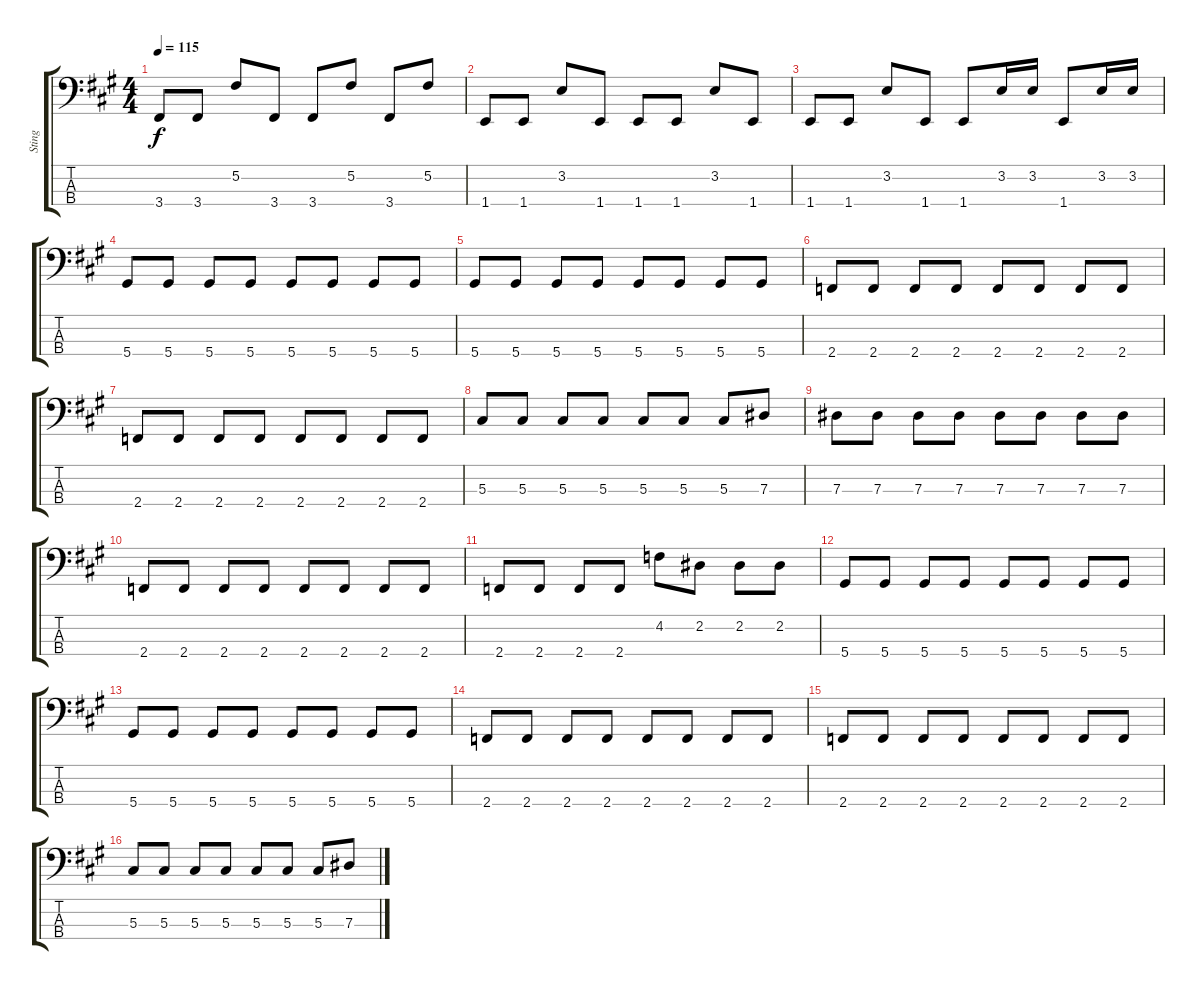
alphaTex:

\track ("Sting" "Sting") {instrument fretlessbass}
\staff {score tabs}
\tuning (Gb2 Db2 Ab1 Eb1) {hide}
\ts (4 4)
\tempo 115
\clef f4
\ks a
3.4.8{dy f} 3.4.8 5.2.8 3.4.8 3.4.8 5.2.8 3.4.8 5.2.8 |
1.4.8 1.4.8 3.2.8 1.4.8 1.4.8 1.4.8 3.2.8 1.4.8 |
1.4.8 1.4.8 3.2.8 1.4.8 1.4.8 3.2.16 3.2.16 1.4.8 3.2.16 3.2.16 |
5.4.8 5.4.8 5.4.8 5.4.8 5.4.8 5.4.8 5.4.8 5.4.8 |
5.4.8 5.4.8 5.4.8 5.4.8 5.4.8 5.4.8 5.4.8 5.4.8 |
2.4.8 2.4.8 2.4.8 2.4.8 2.4.8 2.4.8 2.4.8 2.4.8 |
2.4.8 2.4.8 2.4.8 2.4.8 2.4.8 2.4.8 2.4.8 2.4.8 |
5.3.8 5.3.8 5.3.8 5.3.8 5.3.8 5.3.8 5.3.8 7.3.8 |
7.3.8 7.3.8 7.3.8 7.3.8 7.3.8 7.3.8 7.3.8 7.3.8 |
2.4.8 2.4.8 2.4.8 2.4.8 2.4.8 2.4.8 2.4.8 2.4.8 |
2.4.8 2.4.8 2.4.8 2.4.8 4.2.8 2.2.8 2.2.8 2.2.8 |
5.4.8 5.4.8 5.4.8 5.4.8 5.4.8 5.4.8 5.4.8 5.4.8 |
5.4.8 5.4.8 5.4.8 5.4.8 5.4.8 5.4.8 5.4.8 5.4.8 |
2.4.8 2.4.8 2.4.8 2.4.8 2.4.8 2.4.8 2.4.8 2.4.8 |
2.4.8 2.4.8 2.4.8 2.4.8 2.4.8 2.4.8 2.4.8 2.4.8 |
5.3.8 5.3.8 5.3.8 5.3.8 5.3.8 5.3.8 5.3.8 7.3.8
